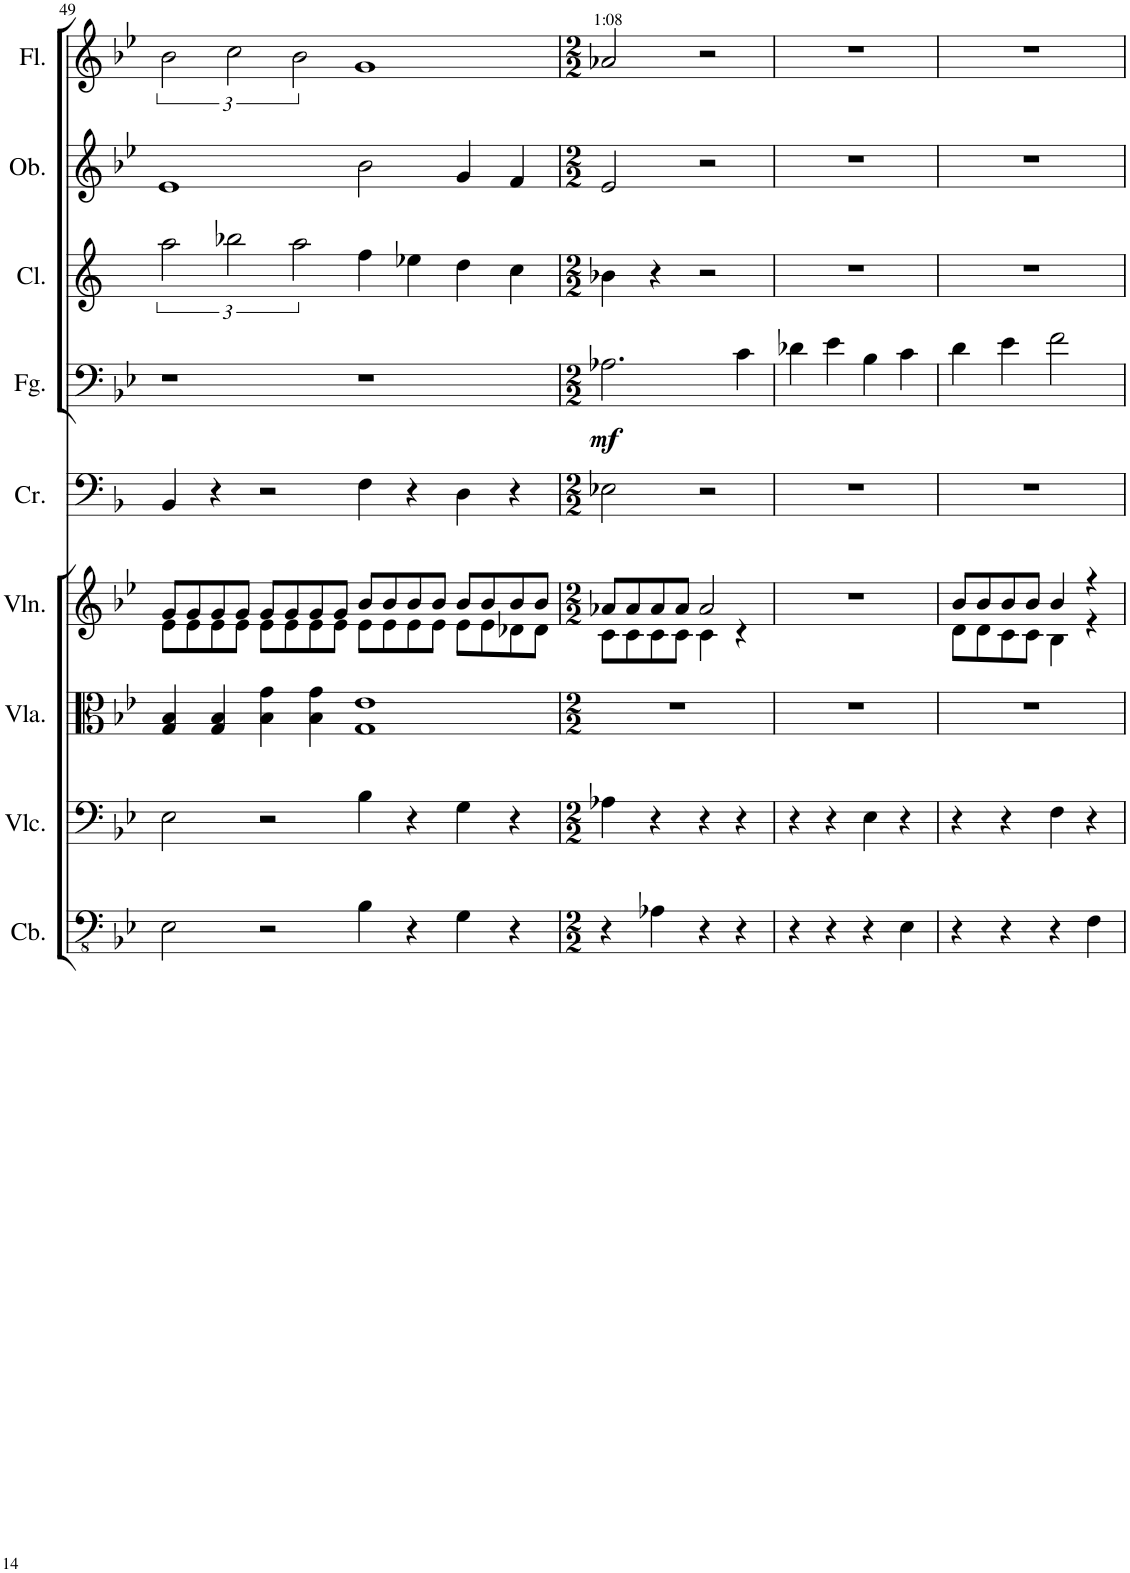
**kern	**kern	**kern	**kern	**kern	**kern	**dynam	**kern	**kern	**kern
*part9	*part8	*part7	*part6	*part5	*part4	*part4	*part3	*part2	*part1
*staff9	*staff8	*staff7	*staff6	*staff5	*staff4	*staff4	*staff3	*staff2	*staff1
*I"Contrebasse	*I"Violoncello	*I"Viola	*I"Violino	*I"Corno in Fa	*I"Fagotto	*	*I"Clarinetto Soprano in Sib	*I"Oboe	*I"Flauto in Do
*I'Cb.	*I'Vlc.	*I'Vla.	*I'Vln.	*I'Cr.	*I'Fg.	*	*I'Cl.	*I'Ob.	*I'Fl.
!!LO:PB:g=z
*clefFv4	*clefF4	*clefC3	*clefG2	*clefF4	*clefF4	*	*clefG2	*clefG2	*clefG2
*Trd7c12	*	*	*	*Trd4c7	*	*	*Trd1c2	*	*
*k[b-e-]	*k[b-e-]	*k[b-e-]	*k[b-e-]	*k[b-]	*k[b-e-]	*	*k[]	*k[b-e-]	*k[b-e-]
*M4/2	*M4/2	*M4/2	*M4/2	*M4/2	*M4/2	*	*M4/2	*M4/2	*M4/2
=49	=49	=49	=49	=49	=49	=49	=49	=49	=49
*	*	*	*^	*	*	*	*	*	*
2EE-\	2E-\	4G/ 4B-/	8g/L	8e-\L	4BB-/	1r	.	3aa\	1e-	3b-\
.	.	.	8g/	8e-\	.	.	.	.	.	.
.	.	4G/ 4B-/	8g/	8e-\	4r	.	.	.	.	.
.	.	.	.	.	.	.	.	3bb-X\	.	3cc\
.	.	.	8g/J	8e-\J	.	.	.	.	.	.
2r	2r	4B-\ 4g\	8g/L	8e-\L	2r	.	.	.	.	.
.	.	.	8g/	8e-\	.	.	.	.	.	.
.	.	.	.	.	.	.	.	3aa\	.	3b-\
.	.	4B-\ 4g\	8g/	8e-\	.	.	.	.	.	.
.	.	.	8g/J	8e-\J	.	.	.	.	.	.
4BB-\	4B-\	1G 1e-	8b-/L	8e-\L	4F\	1r	.	4ff\	2b-\	1g
.	.	.	8b-/	8e-\	.	.	.	.	.	.
4r	4r	.	8b-/	8e-\	4r	.	.	4ee-X\	.	.
.	.	.	8b-/J	8e-\J	.	.	.	.	.	.
4GG\	4G\	.	8b-/L	8e-\L	4D\	.	.	4dd\	4g/	.
.	.	.	8b-/	8e-\	.	.	.	.	.	.
4r	4r	.	8b-/	8d-X\	4r	.	.	4cc\	4f/	.
.	.	.	8b-/J	8d-\J	.	.	.	.	.	.
=50	=50	=50	=50	=50	=50	=50	=50	=50	=50	=50
*M2/2	*M2/2	*M2/2	*M2/2	*	*M2/2	*M2/2	*	*M2/2	*M2/2	*M2/2
!	!	!	!	!	!	!	!LO:DY:b	!	!	!
4r	4A-X\	1r	8a-X/L	8c\L	2E-X\	2.A-X\	mf	4b-X\	2e-/	2a-X/
.	.	.	8a-/	8c\	.	.	.	.	.	.
4AA-X\	4r	.	8a-/	8c\	.	.	.	4r	.	.
.	.	.	8a-/J	8c\J	.	.	.	.	.	.
4r	4r	.	2a-/	4c\	2r	.	.	2r	2r	2r
4r	4r	.	.	4r	.	4c\	.	.	.	.
*	*	*	*v	*v	*	*	*	*	*	*
=51	=51	=51	=51	=51	=51	=51	=51	=51	=51
4r	4r	1r	1r	1r	4d-X\	.	1r	1r	1r
4r	4r	.	.	.	4e-\	.	.	.	.
4r	4E-\	.	.	.	4B-\	.	.	.	.
4EE-\	4r	.	.	.	4c\	.	.	.	.
=52	=52	=52	=52	=52	=52	=52	=52	=52	=52
*	*	*	*^	*	*	*	*	*	*
4r	4r	1r	8b-/L	8d\L	1r	4d\	.	1r	1r	1r
.	.	.	8b-/	8d\	.	.	.	.	.	.
4r	4r	.	8b-/	8c\	.	4e-\	.	.	.	.
.	.	.	8b-/J	8c\J	.	.	.	.	.	.
4r	4F\	.	4b-/	4B-\	.	2f\	.	.	.	.
4FF\	4r	.	4r	4r	.	.	.	.	.	.
*	*	*	*v	*v	*	*	*	*	*	*
=	=	=	=	=	=	=	=	=	=
*-	*-	*-	*-	*-	*-	*-	*-	*-	*-
